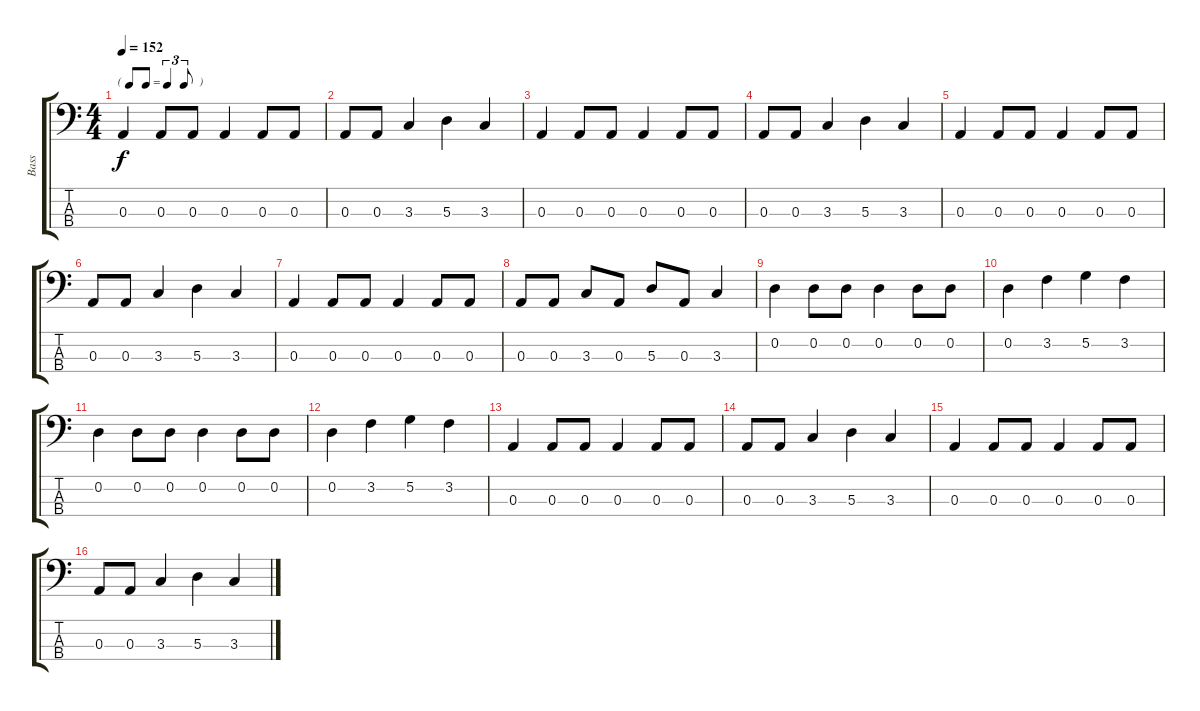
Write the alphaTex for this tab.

\track ("Bass" "Bass") {instrument electricbasspick}
\staff {score tabs}
\tuning (G2 D2 A1 E1) {hide}
\ts (4 4)
\tf triplet8th
\tempo 152
\clef f4
\ks c
0.3.4{dy f} 0.3.8 0.3.8 0.3.4 0.3.8 0.3.8 |
0.3.8 0.3.8 3.3.4 5.3.4 3.3.4 |
0.3.4 0.3.8 0.3.8 0.3.4 0.3.8 0.3.8 |
0.3.8 0.3.8 3.3.4 5.3.4 3.3.4 |
0.3.4 0.3.8 0.3.8 0.3.4 0.3.8 0.3.8 |
0.3.8 0.3.8 3.3.4 5.3.4 3.3.4 |
0.3.4 0.3.8 0.3.8 0.3.4 0.3.8 0.3.8 |
0.3.8 0.3.8 3.3.8 0.3.8 5.3.8 0.3.8 3.3.4 |
0.2.4 0.2.8 0.2.8 0.2.4 0.2.8 0.2.8 |
0.2.4 3.2.4 5.2.4 3.2.4 |
0.2.4 0.2.8 0.2.8 0.2.4 0.2.8 0.2.8 |
0.2.4 3.2.4 5.2.4 3.2.4 |
0.3.4 0.3.8 0.3.8 0.3.4 0.3.8 0.3.8 |
0.3.8 0.3.8 3.3.4 5.3.4 3.3.4 |
0.3.4 0.3.8 0.3.8 0.3.4 0.3.8 0.3.8 |
0.3.8 0.3.8 3.3.4 5.3.4 3.3.4
